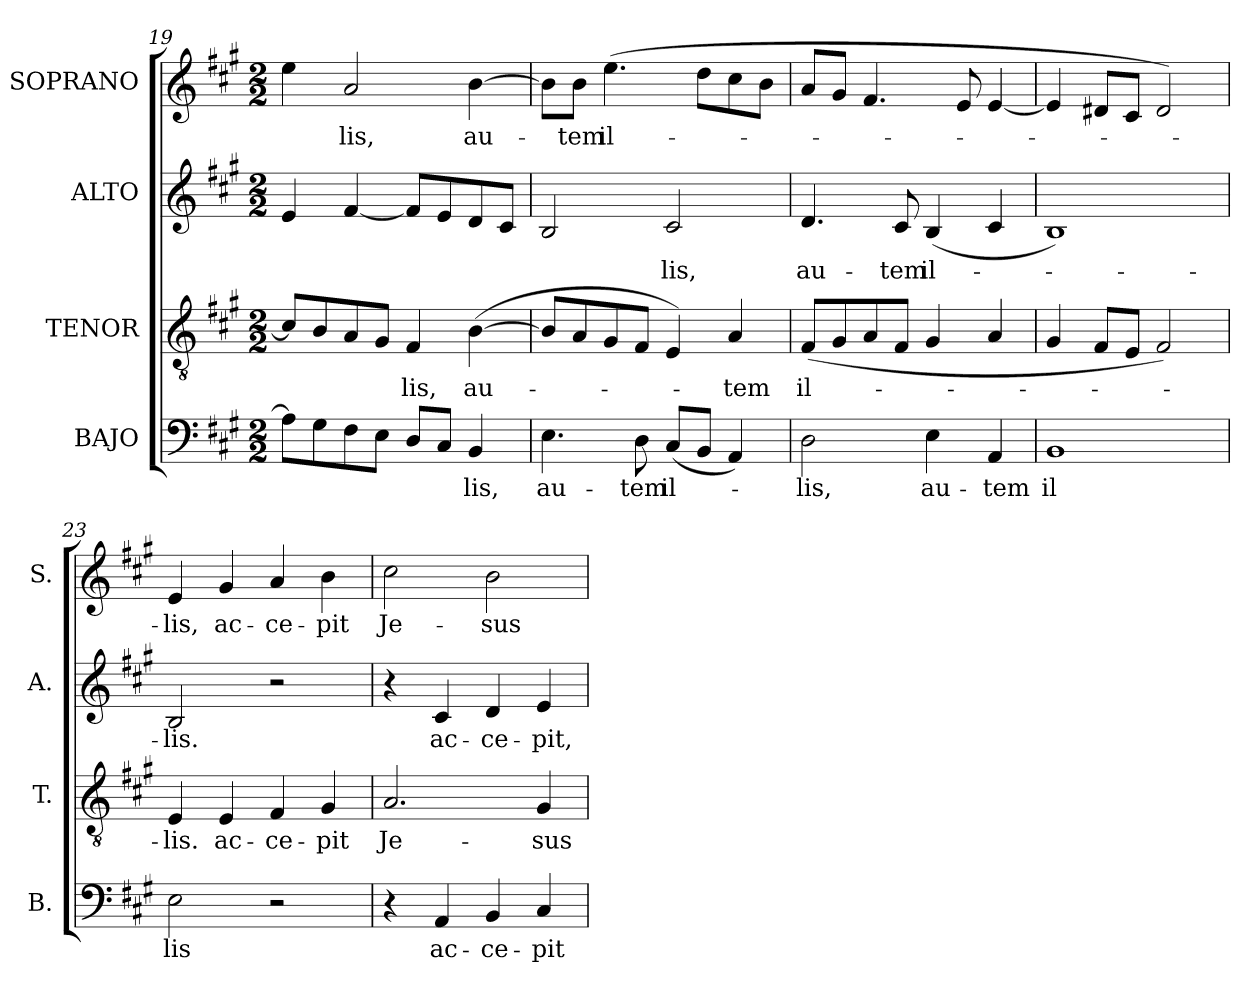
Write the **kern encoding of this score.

**kern	**text	**kern	**text	**kern	**text	**kern	**text
*part4	*part4	*part3	*part3	*part2	*part2	*part1	*part1
*staff4	*staff4	*staff3	*staff3	*staff2	*staff2	*staff1	*staff1
*I"BAJO	*	*I"TENOR	*	*I"ALTO	*	*I"SOPRANO	*
*I'B.	*	*I'T.	*	*I'A.	*	*I'S.	*
*clefF4	*	*clefGv2	*	*clefG2	*	*clefG2	*
*	*	*ITrd7c12	*	*	*	*	*
*k[f#c#g#]	*	*k[f#c#g#]	*	*k[f#c#g#]	*	*k[f#c#g#]	*
*A:	*	*A:	*	*A:	*	*A:	*
*M2/2	*	*M2/2	*	*M2/2	*	*M2/2	*
=19	=19	=19	=19	=19	=19	=19	=19
8Ai\L]	.	8C#i/L]	.	4ei/	.	4eei\	.
8G#i\	.	8BBi/	.	.	.	.	.
!	!	!	!	!	!	!	!LO:LY:b:color=#000000
8F#i\	.	8AAi/	.	[4f#i/	.	2ai/	-lis,
8Ei\J	.	8GG#i/J	.	.	.	.	.
!	!	!	!LO:LY:b:color=#000000	!	!	!	!
8Di/L	.	4FF#i/	-lis,	8f#i/L]	.	.	.
8C#i/J	.	.	.	8ei/	.	.	.
!	!LO:LY:b:color=#000000	!	!	!	!	!	!
!	!	!	!LO:LY:b:color=#000000	!	!	!	!
!	!	!	!	!	!	!	!LO:LY:b:color=#000000
4BBi/	-lis,	([4BBi\	au-	8di/	.	[4bi\	au-
.	.	.	.	8c#i/J	.	.	.
!!LO:PB:g=z
=20	=20	=20	=20	=20	=20	=20	=20
!	!LO:LY:b:color=#000000	!	!	!	!	!	!
4.Ei\	au-	8BBi/L]	.	2Bi/	.	8bi\L]	.
!	!	!	!	!	!	!	!LO:LY:b:color=#000000
.	.	8AAi/	.	.	.	8bi\J	-tem
!	!	!	!	!	!	!	!LO:LY:b:color=#000000
.	.	8GG#i/	.	.	.	(4.eei\	il-
!	!LO:LY:b:color=#000000	!	!	!	!	!	!
8Di\	-tem	8FF#i/J	.	.	.	.	.
!	!LO:LY:b:color=#000000	!	!	!	!	!	!
!	!	!	!	!	!LO:LY:b:color=#000000	!	!
(8C#i/L	il-	4EEi/)	.	2c#i/	-lis,	.	.
8BBi/J	.	.	.	.	.	8ddi\L	.
!	!	!	!LO:LY:b:color=#000000	!	!	!	!
4AAi/)	.	4AAi/	-tem	.	.	8cc#i\	.
.	.	.	.	.	.	8bi\J	.
=21	=21	=21	=21	=21	=21	=21	=21
!	!LO:LY:b:color=#000000	!	!	!	!	!	!
!	!	!	!LO:LY:b:color=#000000	!	!	!	!
!	!	!	!	!	!LO:LY:b:color=#000000	!	!
2Di\	-lis,	(8FF#i/L	il-	4.di/	au-	8ai/L	.
.	.	8GG#i/	.	.	.	8g#i/J	.
.	.	8AAi/	.	.	.	4.f#i/	.
!	!	!	!	!	!LO:LY:b:color=#000000	!	!
.	.	8FF#i/J	.	8c#i/	-tem	.	.
!	!LO:LY:b:color=#000000	!	!	!	!	!	!
!	!	!	!	!	!LO:LY:b:color=#000000	!	!
4Ei\	au-	4GG#i/	.	(4Bi/	il-	.	.
.	.	.	.	.	.	8ei/	.
!	!LO:LY:b:color=#000000	!	!	!	!	!	!
4AAi/	-tem	4AAi/	.	4c#i/	.	[4ei/	.
=22	=22	=22	=22	=22	=22	=22	=22
!	!LO:LY:b:color=#000000	!	!	!	!	!	!
1BBi	il	4GG#i/	.	1Bi)	.	4ei/]	.
.	.	8FF#i/L	.	.	.	8d#Xi/L	.
.	.	8EEi/J	.	.	.	8c#i/J	.
.	.	2FF#i/)	.	.	.	2d#i/)	.
=23	=23	=23	=23	=23	=23	=23	=23
!	!LO:LY:b:color=#000000	!	!	!	!	!	!
!	!	!	!LO:LY:b:color=#000000	!	!	!	!
!	!	!	!	!	!LO:LY:b:color=#000000	!	!
!	!	!	!	!	!	!	!LO:LY:b:color=#000000
2Ei\	lis	4EEi/	-lis.	2Bi/	-lis.	4ei/	-lis,
!	!	!	!LO:LY:b:color=#000000	!	!	!	!
!	!	!	!	!	!	!	!LO:LY:b:color=#000000
.	.	4EEi/	ac-	.	.	4g#i/	ac-
!	!	!	!LO:LY:b:color=#000000	!	!	!	!
!	!	!	!	!	!	!	!LO:LY:b:color=#000000
2r	.	4FF#i/	-ce-	2r	.	4ai/	-ce-
!	!	!	!LO:LY:b:color=#000000	!	!	!	!
!	!	!	!	!	!	!	!LO:LY:b:color=#000000
.	.	4GG#i/	-pit	.	.	4bi\	-pit
=24	=24	=24	=24	=24	=24	=24	=24
!	!	!	!LO:LY:b:color=#000000	!	!	!	!
!	!	!	!	!	!	!	!LO:LY:b:color=#000000
4r	.	2.AAi/	Je-	4r	.	2cc#i\	Je-
!	!LO:LY:b:color=#000000	!	!	!	!	!	!
!	!	!	!	!	!LO:LY:b:color=#000000	!	!
4AAi/	ac-	.	.	4c#i/	ac-	.	.
!	!LO:LY:b:color=#000000	!	!	!	!	!	!
!	!	!	!	!	!LO:LY:b:color=#000000	!	!
!	!	!	!	!	!	!	!LO:LY:b:color=#000000
4BBi/	-ce-	.	.	4di/	-ce-	2bi\	-sus
!	!LO:LY:b:color=#000000	!	!	!	!	!	!
!	!	!	!LO:LY:b:color=#000000	!	!	!	!
!	!	!	!	!	!LO:LY:b:color=#000000	!	!
4C#i/	-pit	4GG#i/	-sus	4ei/	-pit,	.	.
=	=	=	=	=	=	=	=
*-	*-	*-	*-	*-	*-	*-	*-
